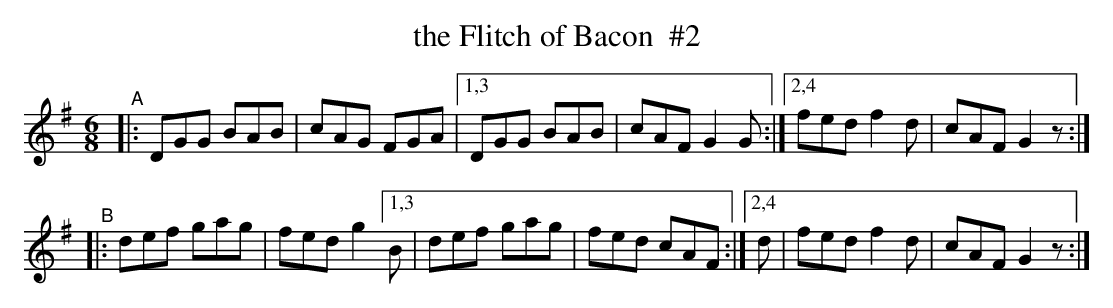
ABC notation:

X:1
T: the Flitch of Bacon  #2
M: 6/8
L: 1/8
K: G
"^A"\
|: DGG BAB | cAG FGA |[1,3 DGG BAB | cAF G2G :|[2,4 fed f2d | cAF G2z :|
"^B"\
|: def gag | fed g2 [1,3 B | def gag | fed cAF :|[2,4 d | fed f2d | cAF G2z :|
